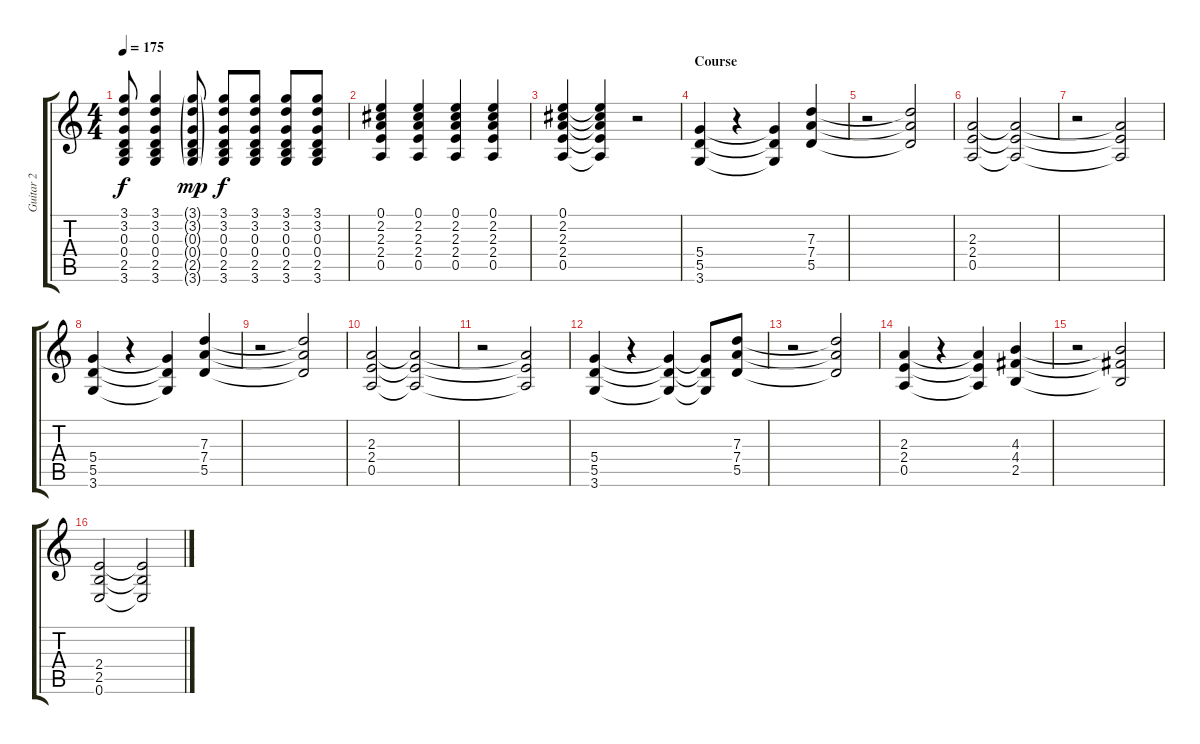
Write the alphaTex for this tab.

\track ("Guitar 2" "Guitar 2") {instrument distortionguitar}
\staff {score tabs}
\tuning (E4 B3 G3 D3 A2 E2) {hide}
\ts (4 4)
\tempo 175
\clef g2
\ks c
(3.1{t} 3.2{t} 0.3{t} 0.4{t} 2.5{t} 3.6{t}).8{dy f} (3.1 3.2 0.3 0.4 2.5 3.6).4 (3.1{g} 3.2{g} 0.3{g} 0.4{g} 2.5{g} 3.6{g}).8{dy mp} (3.1 3.2 0.3 0.4 2.5 3.6).8{dy f} (3.1 3.2 0.3 0.4 2.5 3.6).8 (3.1 3.2 0.3 0.4 2.5 3.6).8 (3.1 3.2 0.3 0.4 2.5 3.6).8 |
(0.1 2.2 2.3 2.4 0.5).4 (0.1 2.2 2.3 2.4 0.5).4 (0.1 2.2 2.3 2.4 0.5).4 (0.1 2.2 2.3 2.4 0.5).4 |
(0.1 2.2 2.3 2.4 0.5).4 (0.1{t} 2.2{t} 2.3{t} 2.4{t} 0.5{t}).4 r.2 |
\section ("" "Course")
(5.4 5.5 3.6).4{instrument distortionguitar} r.4 (5.4{t} 5.5{t} 3.6{t}).4 (7.3 7.4 5.5).4 |
r.2 (7.3{t} 7.4{t} 5.5{t}).2 |
(2.3 2.4 0.5).2 (2.3{t} 2.4{t} 0.5{t}).2 |
r.2 (2.3{t} 2.4{t} 0.5{t}).2 |
(5.4 5.5 3.6).4{instrument distortionguitar} r.4 (5.4{t} 5.5{t} 3.6{t}).4 (7.3 7.4 5.5).4 |
r.2 (7.3{t} 7.4{t} 5.5{t}).2 |
(2.3 2.4 0.5).2 (2.3{t} 2.4{t} 0.5{t}).2 |
r.2 (2.3{t} 2.4{t} 0.5{t}).2 |
(5.4 5.5 3.6).4 r.4 (5.4{t} 5.5{t} 3.6{t}).4 (5.4{t} 5.5{t} 3.6{t}).8 (7.3 7.4 5.5).8 |
r.2 (7.3{t} 7.4{t} 5.5{t}).2 |
(2.3 2.4 0.5).4 r.4 (2.3{t} 2.4{t} 0.5{t}).4 (4.3 4.4 2.5).4 |
r.2 (4.3{t} 4.4{t} 2.5{t}).2 |
(2.4 2.5 0.6).2 (2.4{t} 2.5{t} 0.6{t}).2
